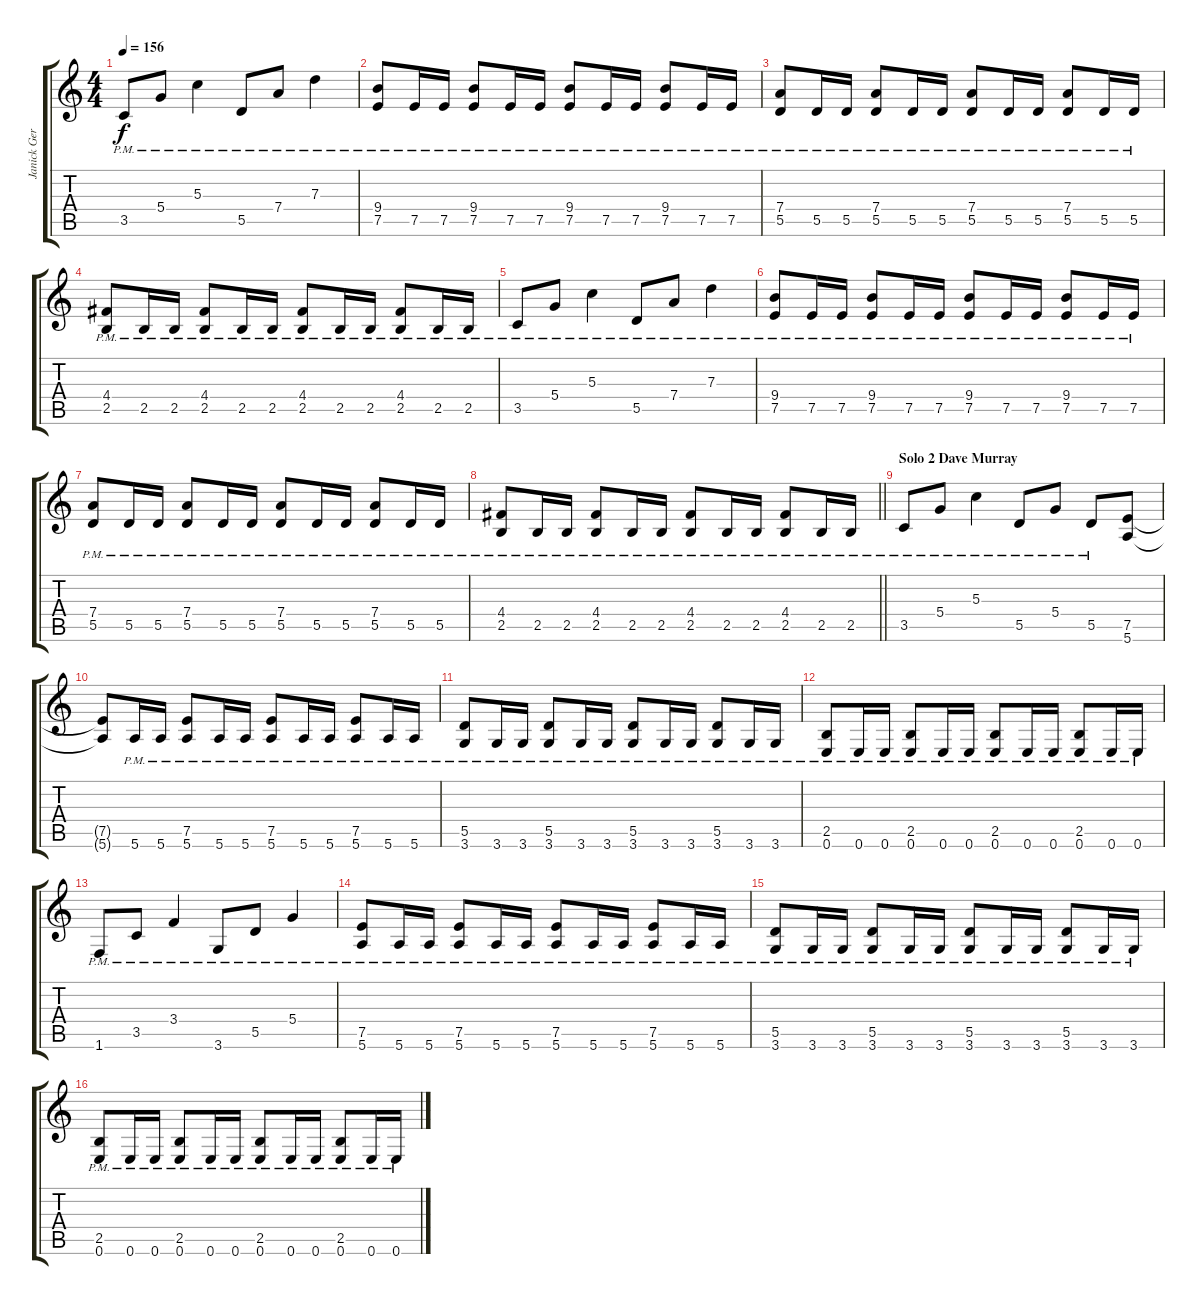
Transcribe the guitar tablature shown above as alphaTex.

\track ("Janick Gers" "Janick Ger") {instrument distortionguitar}
\staff {score tabs}
\tuning (E4 B3 G3 D3 A2 E2) {hide}
\ts (4 4)
\tempo 156
\clef g2
\ks c
3.5{pm}.8{dy f} 5.4{pm}.8 5.3{pm}.4 5.5{pm}.8 7.4{pm}.8 7.3{pm}.4 |
(9.4{pm} 7.5{pm}).8 7.5{pm}.16 7.5{pm}.16 (9.4{pm} 7.5{pm}).8 7.5{pm}.16 7.5{pm}.16 (9.4{pm} 7.5{pm}).8 7.5{pm}.16 7.5{pm}.16 (9.4{pm} 7.5{pm}).8 7.5{pm}.16 7.5{pm}.16 |
(7.4{pm} 5.5{pm}).8 5.5{pm}.16 5.5{pm}.16 (7.4{pm} 5.5{pm}).8 5.5{pm}.16 5.5{pm}.16 (7.4{pm} 5.5{pm}).8 5.5{pm}.16 5.5{pm}.16 (7.4{pm} 5.5{pm}).8 5.5{pm}.16 5.5{pm}.16 |
(4.4{pm} 2.5{pm}).8 2.5{pm}.16 2.5{pm}.16 (4.4{pm} 2.5{pm}).8 2.5{pm}.16 2.5{pm}.16 (4.4{pm} 2.5{pm}).8 2.5{pm}.16 2.5{pm}.16 (4.4{pm} 2.5{pm}).8 2.5{pm}.16 2.5{pm}.16 |
3.5{pm}.8 5.4{pm}.8 5.3{pm}.4 5.5{pm}.8 7.4{pm}.8 7.3{pm}.4 |
(9.4{pm} 7.5{pm}).8 7.5{pm}.16 7.5{pm}.16 (9.4{pm} 7.5{pm}).8 7.5{pm}.16 7.5{pm}.16 (9.4{pm} 7.5{pm}).8 7.5{pm}.16 7.5{pm}.16 (9.4{pm} 7.5{pm}).8 7.5{pm}.16 7.5{pm}.16 |
(7.4{pm} 5.5{pm}).8 5.5{pm}.16 5.5{pm}.16 (7.4{pm} 5.5{pm}).8 5.5{pm}.16 5.5{pm}.16 (7.4{pm} 5.5{pm}).8 5.5{pm}.16 5.5{pm}.16 (7.4{pm} 5.5{pm}).8 5.5{pm}.16 5.5{pm}.16 |
\barLineRight lightlight
(4.4{pm} 2.5{pm}).8 2.5{pm}.16 2.5{pm}.16 (4.4{pm} 2.5{pm}).8 2.5{pm}.16 2.5{pm}.16 (4.4{pm} 2.5{pm}).8 2.5{pm}.16 2.5{pm}.16 (4.4{pm} 2.5{pm}).8 2.5{pm}.16 2.5{pm}.16 |
\section ("" "Solo 2 Dave Murray")
3.5{pm}.8 5.4{pm}.8 5.3{pm}.4 5.5{pm}.8 5.4{pm}.8 5.5{pm}.8 (7.5 5.6).8 |
(7.5{t} 5.6{t}).8 5.6{pm}.16 5.6{pm}.16 (7.5{pm} 5.6{pm}).8 5.6{pm}.16 5.6{pm}.16 (7.5{pm} 5.6{pm}).8 5.6{pm}.16 5.6{pm}.16 (7.5{pm} 5.6{pm}).8 5.6{pm}.16 5.6{pm}.16 |
(5.5{pm} 3.6{pm}).8 3.6{pm}.16 3.6{pm}.16 (5.5{pm} 3.6{pm}).8 3.6{pm}.16 3.6{pm}.16 (5.5{pm} 3.6{pm}).8 3.6{pm}.16 3.6{pm}.16 (5.5{pm} 3.6{pm}).8 3.6{pm}.16 3.6{pm}.16 |
(2.5{pm} 0.6{pm}).8 0.6{pm}.16 0.6{pm}.16 (2.5{pm} 0.6{pm}).8 0.6{pm}.16 0.6{pm}.16 (2.5{pm} 0.6{pm}).8 0.6{pm}.16 0.6{pm}.16 (2.5{pm} 0.6{pm}).8 0.6{pm}.16 0.6{pm}.16 |
1.6{pm}.8 3.5{pm}.8 3.4{pm}.4 3.6{pm}.8 5.5{pm}.8 5.4{pm}.4 |
(7.5{pm} 5.6{pm}).8 5.6{pm}.16 5.6{pm}.16 (7.5{pm} 5.6{pm}).8 5.6{pm}.16 5.6{pm}.16 (7.5{pm} 5.6{pm}).8 5.6{pm}.16 5.6{pm}.16 (7.5{pm} 5.6{pm}).8 5.6{pm}.16 5.6{pm}.16 |
(5.5{pm} 3.6{pm}).8 3.6{pm}.16 3.6{pm}.16 (5.5{pm} 3.6{pm}).8 3.6{pm}.16 3.6{pm}.16 (5.5{pm} 3.6{pm}).8 3.6{pm}.16 3.6{pm}.16 (5.5{pm} 3.6{pm}).8 3.6{pm}.16 3.6{pm}.16 |
(2.5{pm} 0.6{pm}).8 0.6{pm}.16 0.6{pm}.16 (2.5{pm} 0.6{pm}).8 0.6{pm}.16 0.6{pm}.16 (2.5{pm} 0.6{pm}).8 0.6{pm}.16 0.6{pm}.16 (2.5{pm} 0.6{pm}).8 0.6{pm}.16 0.6{pm}.16
